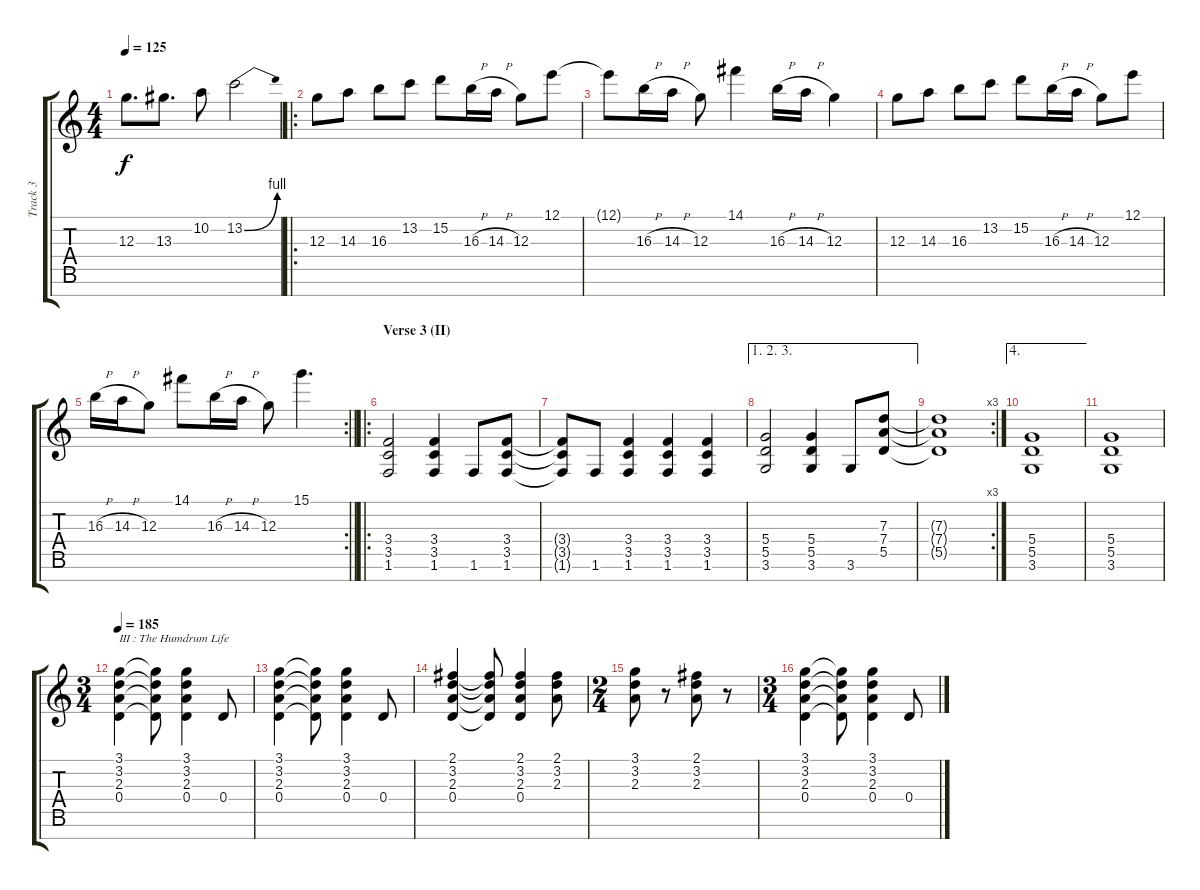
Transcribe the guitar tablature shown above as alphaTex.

\track ("Track 3" "Track 3") {instrument distortionguitar}
\staff {score tabs}
\tuning (E4 B3 G3 D3 A2 E2 B1) {hide}
\ts (4 4)
\tempo 125
\clef g2
\ks c
12.3.8{d dy f} 13.3.8{d} 10.2.8 13.2{be (bend 0 0 60 4)}.2 |
\ro
12.3.8 14.3.8 16.3.8 13.2.8 15.2.8 16.3{h}.16 14.3{h}.16 12.3.8 12.1.8 |
12.1{t}.8 16.3{h}.16 14.3{h}.16 12.3.8 14.1.4 16.3{h}.16 14.3{h}.16 12.3.4 |
12.3.8 14.3.8 16.3.8 13.2.8 15.2.8 16.3{h}.16 14.3{h}.16 12.3.8 12.1.8 |
\rc 2
\barLineRight lightlight
16.3{h}.16 14.3{h}.16 12.3.8 14.1.8 16.3{h}.16 14.3{h}.16 12.3.8 15.1.4{d} |
\ro
\section ("" "Verse 3 (II)")
(3.4 3.5 1.6).2 (3.4 3.5 1.6).4 1.6.8 (3.4 3.5 1.6).8 |
(3.4{t} 3.5{t} 1.6{t}).8 1.6.8 (3.4 3.5 1.6).4 (3.4 3.5 1.6).4 (3.4 3.5 1.6).4 |
\ae (1 2 3)
(5.4 5.5 3.6).2 (5.4 5.5 3.6).4 3.6.8 (7.3 7.4 5.5).8 |
\rc 3
(7.3{t} 7.4{t} 5.5{t}).1 |
\ae 4
(5.4 5.5 3.6).1 |
(5.4 5.5 3.6).1 |
\ts (3 4)
\tempo 185
(3.1 3.2 2.3 0.4).4{txt "III : The Humdrum Life" instrument acousticguitarsteel} (3.1{t} 3.2{t} 2.3{t} 0.4{t}).8 (3.1 3.2 2.3 0.4).4 0.4.8 |
(3.1 3.2 2.3 0.4).4 (3.1{t} 3.2{t} 2.3{t} 0.4{t}).8 (3.1 3.2 2.3 0.4).4 0.4.8 |
(2.1 3.2 2.3 0.4).4 (2.1{t} 3.2{t} 2.3{t} 0.4{t}).8 (2.1 3.2 2.3 0.4).4 (2.1 3.2 2.3).8 |
\ts (2 4)
(3.1 3.2 2.3).8 r.8 (2.1 3.2 2.3).8 r.8 |
\ts (3 4)
(3.1 3.2 2.3 0.4).4 (3.1{t} 3.2{t} 2.3{t} 0.4{t}).8 (3.1 3.2 2.3 0.4).4 0.4.8
